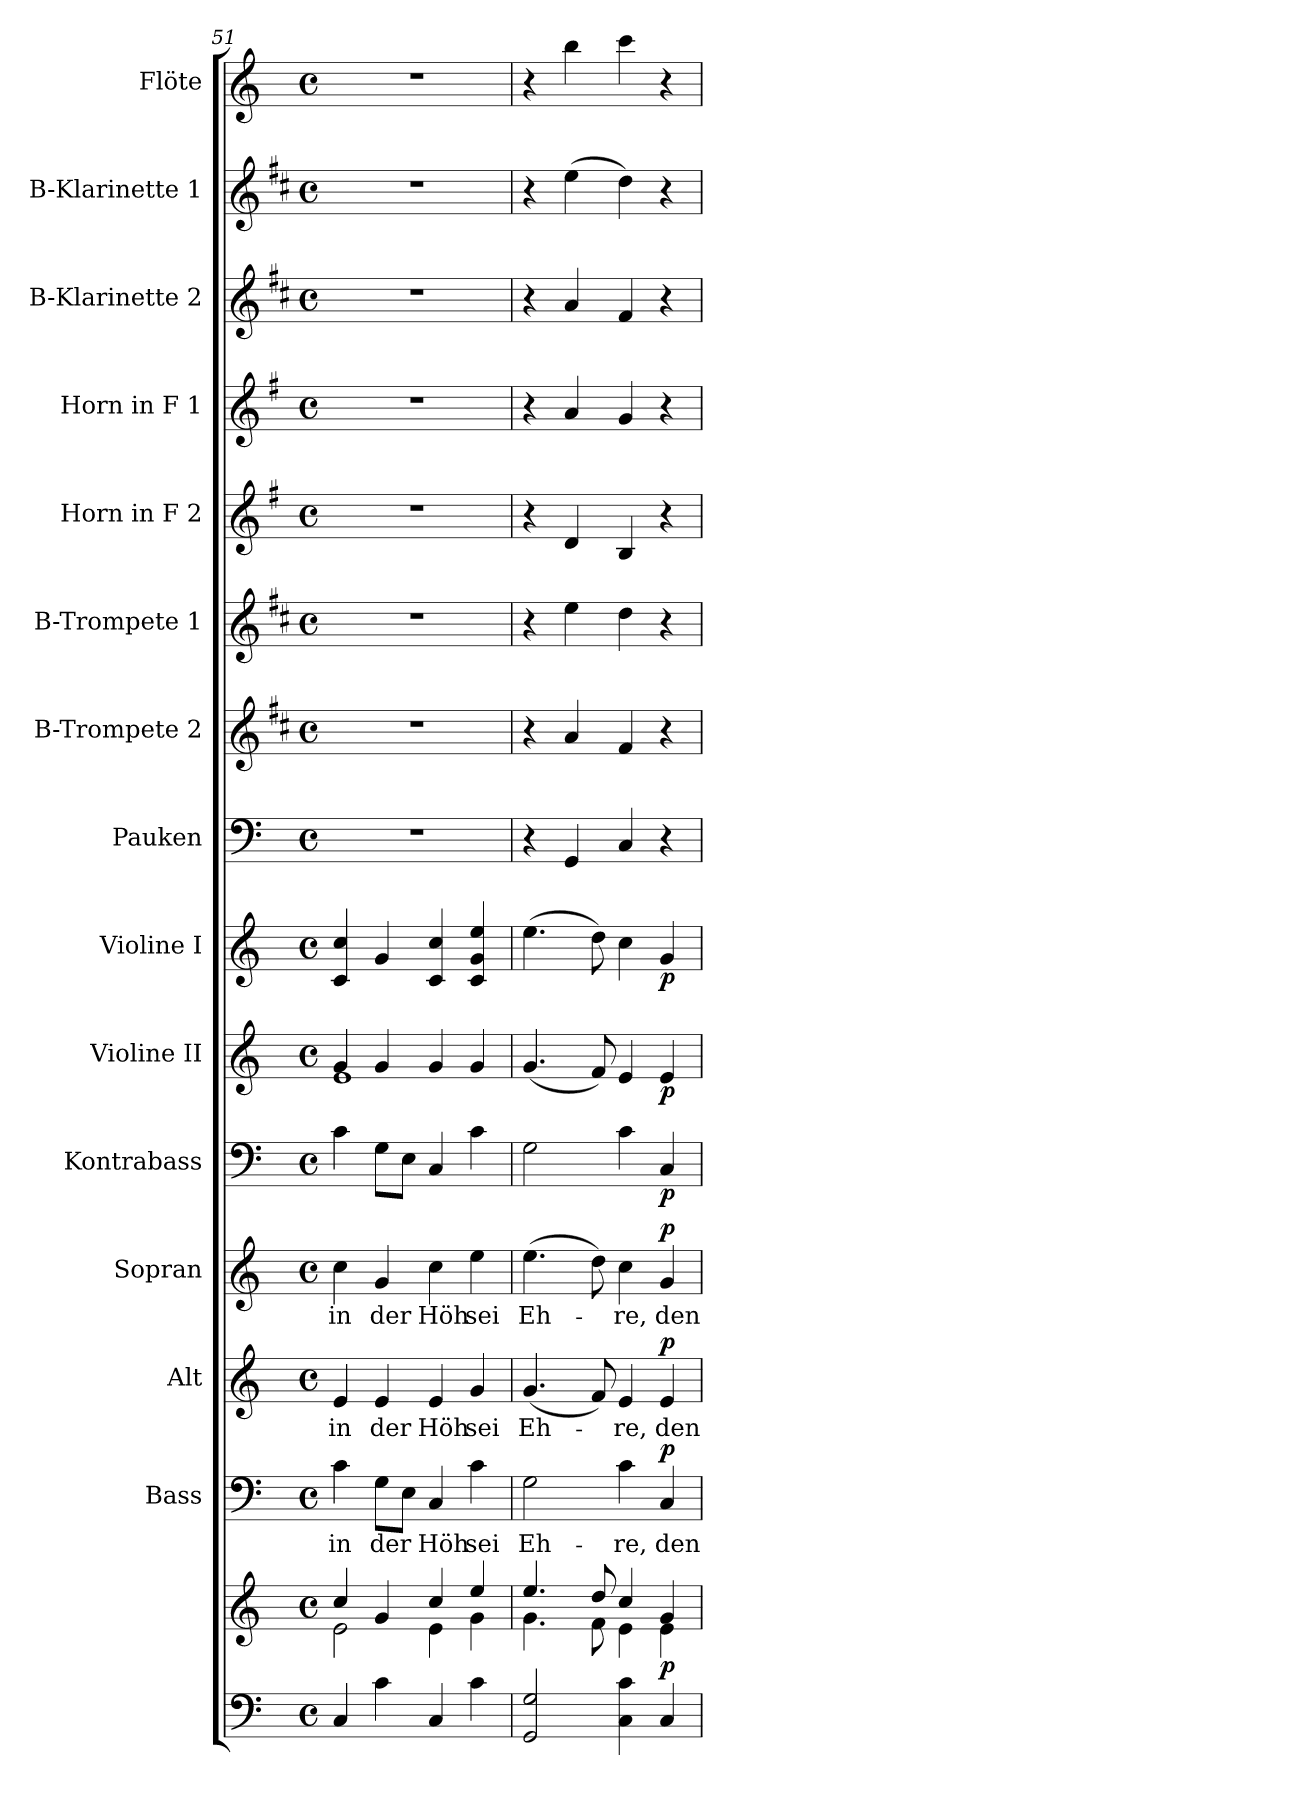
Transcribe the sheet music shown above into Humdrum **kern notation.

**kern	**kern	**dynam	**kern	**text	**dynam	**kern	**text	**dynam	**kern	**text	**dynam	**kern	**dynam	**kern	**dynam	**kern	**dynam	**kern	**kern	**kern	**kern	**kern	**kern	**kern	**kern
*part15	*part15	*part15	*part14	*part14	*part14	*part13	*part13	*part13	*part12	*part12	*part12	*part11	*part11	*part10	*part10	*part9	*part9	*part8	*part7	*part6	*part5	*part4	*part3	*part2	*part1
*staff16	*staff15	*staff15/16	*staff14	*staff14	*staff14	*staff13	*staff13	*staff13	*staff12	*staff12	*staff12	*staff11	*staff11	*staff10	*staff10	*staff9	*staff9	*staff8	*staff7	*staff6	*staff5	*staff4	*staff3	*staff2	*staff1
*	*	*	*I"Bass	*	*	*I"Alt	*	*	*I"Sopran	*	*	*I"Kontrabass	*	*I"Violine II	*	*I"Violine I	*	*I"Pauken	*I"B-Trompete 2	*I"B-Trompete 1	*I"Horn in F 2	*I"Horn in F 1	*I"B-Klarinette 2	*I"B-Klarinette 1	*I"Flöte
*	*	*	*I'B.	*	*	*I'A.	*	*	*I'S.	*	*	*I'Kb.	*	*I'Vl. II	*	*I'Vl. I	*	*I'Pk.	*I'B Trp. 2	*I'B Trp. 1	*	*	*I'B Kl. 2	*I'B Kl. 1	*I'Fl.
*clefF4	*clefG2	*	*clefF4	*	*	*clefG2	*	*	*clefG2	*	*	*clefF4	*	*clefG2	*	*clefG2	*	*clefF4	*clefG2	*clefG2	*clefG2	*clefG2	*clefG2	*clefG2	*clefG2
*	*	*	*	*	*	*	*	*	*	*	*	*ITrd7c12	*	*	*	*	*	*	*ITrd1c2	*ITrd1c2	*ITrd4c7	*ITrd4c7	*ITrd1c2	*ITrd1c2	*
*k[]	*k[]	*	*k[]	*	*	*k[]	*	*	*k[]	*	*	*k[]	*	*k[]	*	*k[]	*	*k[]	*k[]	*k[]	*k[]	*k[]	*k[]	*k[]	*k[]
*C:	*C:	*	*C:	*	*	*C:	*	*	*C:	*	*	*C:	*	*C:	*	*C:	*	*C:	*C:	*C:	*C:	*C:	*C:	*C:	*C:
*M4/4	*M4/4	*	*M4/4	*	*	*M4/4	*	*	*M4/4	*	*	*M4/4	*	*M4/4	*	*M4/4	*	*M4/4	*M4/4	*M4/4	*M4/4	*M4/4	*M4/4	*M4/4	*M4/4
*met(c)	*met(c)	*	*met(c)	*	*	*met(c)	*	*	*met(c)	*	*	*met(c)	*	*met(c)	*	*met(c)	*	*met(c)	*met(c)	*met(c)	*met(c)	*met(c)	*met(c)	*met(c)	*met(c)
=51	=51	=51	=51	=51	=51	=51	=51	=51	=51	=51	=51	=51	=51	=51	=51	=51	=51	=51	=51	=51	=51	=51	=51	=51	=51
*	*^	*	*	*	*	*	*	*	*	*	*	*	*	*	*	*	*	*	*	*	*	*	*	*	*
!	!	!	!	!	!LO:LY:b	!	!	!LO:LY:b	!	!	!LO:LY:b	!	!	!	!	!	!	!	!	!	!	!	!	!	!	!
*	*	*	*	*	*	*	*	*	*	*	*	*	*	*	*^	*	*	*	*	*	*	*	*	*	*	*
4C/	4cc/	2e\	.	4c\	in	.	4e/	in	.	4cc\	in	.	4C\	.	4g/	1e	.	4c/ 4cc/	.	1r	1r	1r	1r	1r	1r	1r	1r
!	!	!	!	!	!LO:LY:b	!	!	!LO:LY:b	!	!	!LO:LY:b	!	!	!	!	!	!	!	!	!	!	!	!	!	!	!	!
4c\	4g/	.	.	8G\L	der	.	4e/	der	.	4g/	der	.	8GG\L	.	4g/	.	.	4g/	.	.	.	.	.	.	.	.	.
.	.	.	.	8E\J	.	.	.	.	.	.	.	.	8EE\J	.	.	.	.	.	.	.	.	.	.	.	.	.	.
!	!	!	!	!	!LO:LY:b	!	!	!LO:LY:b	!	!	!LO:LY:b	!	!	!	!	!	!	!	!	!	!	!	!	!	!	!	!
4C/	4cc/	4e\	.	4C/	Höh	.	4e/	Höh	.	4cc\	Höh	.	4CC/	.	4g/	.	.	4c/ 4cc/	.	.	.	.	.	.	.	.	.
!	!	!	!	!	!LO:LY:b	!	!	!LO:LY:b	!	!	!LO:LY:b	!	!	!	!	!	!	!	!	!	!	!	!	!	!	!	!
4c\	4ee/	4g\	.	4c\	sei	.	4g/	sei	.	4ee\	sei	.	4C\	.	4g/	.	.	4c/ 4g/ 4ee/	.	.	.	.	.	.	.	.	.
*	*	*	*	*	*	*	*	*	*	*	*	*	*	*	*v	*v	*	*	*	*	*	*	*	*	*	*	*
=52	=52	=52	=52	=52	=52	=52	=52	=52	=52	=52	=52	=52	=52	=52	=52	=52	=52	=52	=52	=52	=52	=52	=52	=52	=52	=52
!	!	!	!	!	!LO:LY:b	!	!	!LO:LY:b	!	!	!LO:LY:b	!	!	!	!	!	!	!	!	!	!	!	!	!	!	!
2GG/ 2G/	4.ee/	4.g\	.	2G\	Eh-	.	(<4.g/	Eh-	.	(>4.ee\	Eh-	.	2GG\	.	(<4.g/	.	(>4.ee\	.	4r	4r	4r	4r	4r	4r	4r	4r
.	.	.	.	.	.	.	.	.	.	.	.	.	.	.	.	.	.	.	4GG/	4g/	4dd\	4G/	4d/	4g/	(>4dd\	4bb\
.	8dd/	8f\	.	.	.	.	8f/)	.	.	8dd\)	.	.	.	.	8f/)	.	8dd\)	.	.	.	.	.	.	.	.	.
!	!	!	!	!	!LO:LY:b	!	!	!LO:LY:b	!	!	!LO:LY:b	!	!	!	!	!	!	!	!	!	!	!	!	!	!	!
4C\ 4c\	4cc/	4e\	.	4c\	-re,	.	4e/	-re,	.	4cc\	-re,	.	4C\	.	4e/	.	4cc\	.	4C/	4e/	4cc\	4E/	4c/	4e/	4cc\)	4ccc\
!	!	!	!LO:DY:b	!	!LO:LY:b	!LO:DY:a	!	!LO:LY:b	!LO:DY:a	!	!LO:LY:b	!LO:DY:a	!	!LO:DY:b	!	!LO:DY:b	!	!LO:DY:b	!	!	!	!	!	!	!	!
4C/	4g/	4e\	p	4C/	den	p	4e/	den	p	4g/	den	p	4CC/	p	4e/	p	4g/	p	4r	4r	4r	4r	4r	4r	4r	4r
*	*v	*v	*	*	*	*	*	*	*	*	*	*	*	*	*	*	*	*	*	*	*	*	*	*	*	*
=	=	=	=	=	=	=	=	=	=	=	=	=	=	=	=	=	=	=	=	=	=	=	=	=	=
*-	*-	*-	*-	*-	*-	*-	*-	*-	*-	*-	*-	*-	*-	*-	*-	*-	*-	*-	*-	*-	*-	*-	*-	*-	*-
